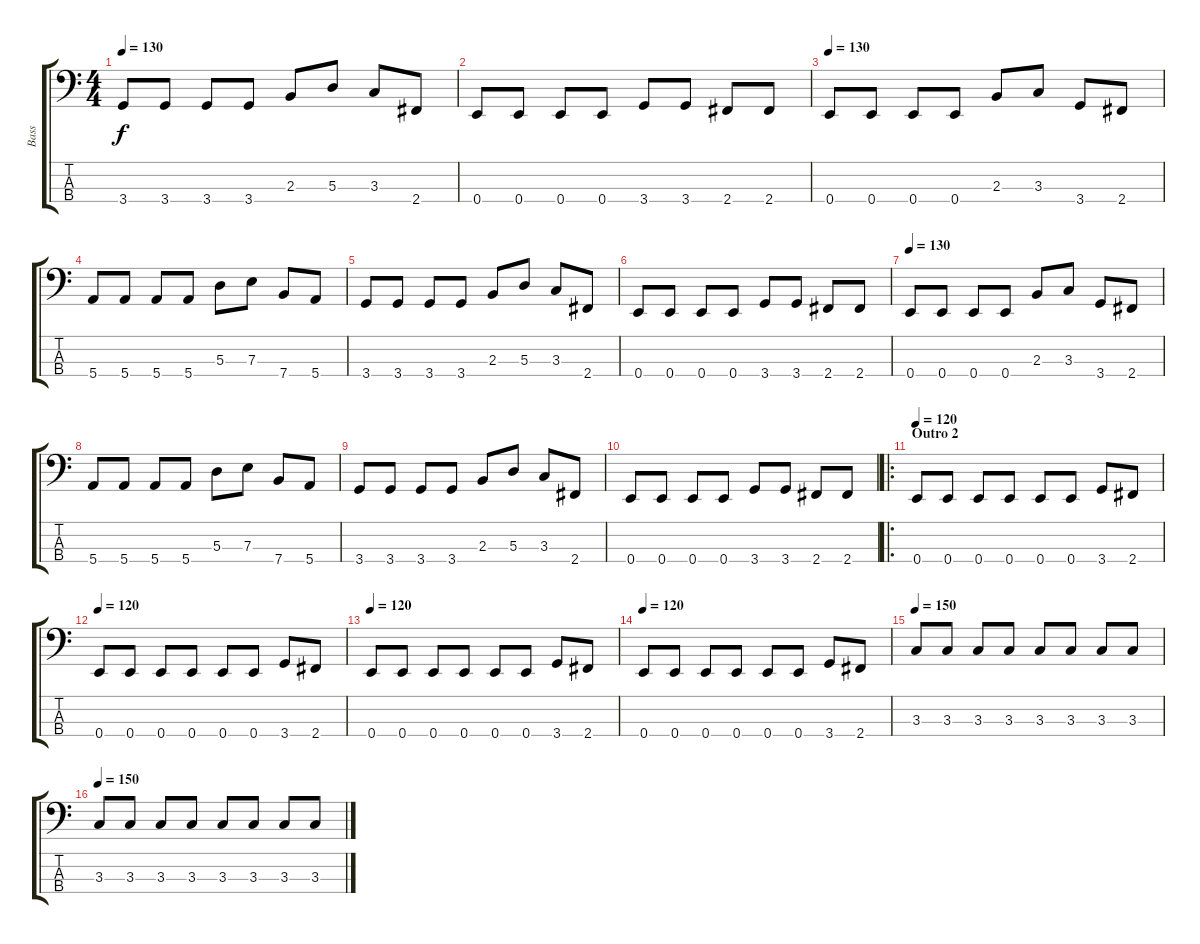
\track ("Bass" "Bass") {instrument electricbassfinger}
\staff {score tabs}
\tuning (G2 D2 A1 E1) {hide}
\ts (4 4)
\tempo 130
\clef f4
\ks c
3.4.8{dy f} 3.4.8 3.4.8 3.4.8 2.3.8 5.3.8 3.3.8 2.4.8 |
0.4.8 0.4.8 0.4.8 0.4.8 3.4.8 3.4.8 2.4.8 2.4.8 |
\tempo 130
0.4.8 0.4.8 0.4.8 0.4.8 2.3.8 3.3.8 3.4.8 2.4.8 |
5.4.8 5.4.8 5.4.8 5.4.8 5.3.8 7.3.8 7.4.8 5.4.8 |
3.4.8 3.4.8 3.4.8 3.4.8 2.3.8 5.3.8 3.3.8 2.4.8 |
0.4.8 0.4.8 0.4.8 0.4.8 3.4.8 3.4.8 2.4.8 2.4.8 |
\tempo 130
0.4.8 0.4.8 0.4.8 0.4.8 2.3.8 3.3.8 3.4.8 2.4.8 |
5.4.8 5.4.8 5.4.8 5.4.8 5.3.8 7.3.8 7.4.8 5.4.8 |
3.4.8 3.4.8 3.4.8 3.4.8 2.3.8 5.3.8 3.3.8 2.4.8 |
0.4.8 0.4.8 0.4.8 0.4.8 3.4.8 3.4.8 2.4.8 2.4.8 |
\ro
\section ("" "Outro 2")
\tempo 120
0.4.8 0.4.8 0.4.8 0.4.8 0.4.8 0.4.8 3.4.8 2.4.8 |
\tempo 120
0.4.8 0.4.8 0.4.8 0.4.8 0.4.8 0.4.8 3.4.8 2.4.8 |
\tempo 120
0.4.8 0.4.8 0.4.8 0.4.8 0.4.8 0.4.8 3.4.8 2.4.8 |
\tempo 120
0.4.8 0.4.8 0.4.8 0.4.8 0.4.8 0.4.8 3.4.8 2.4.8 |
\tempo 150
3.3.8 3.3.8 3.3.8 3.3.8 3.3.8 3.3.8 3.3.8 3.3.8 |
\tempo 150
3.3.8 3.3.8 3.3.8 3.3.8 3.3.8 3.3.8 3.3.8 3.3.8
